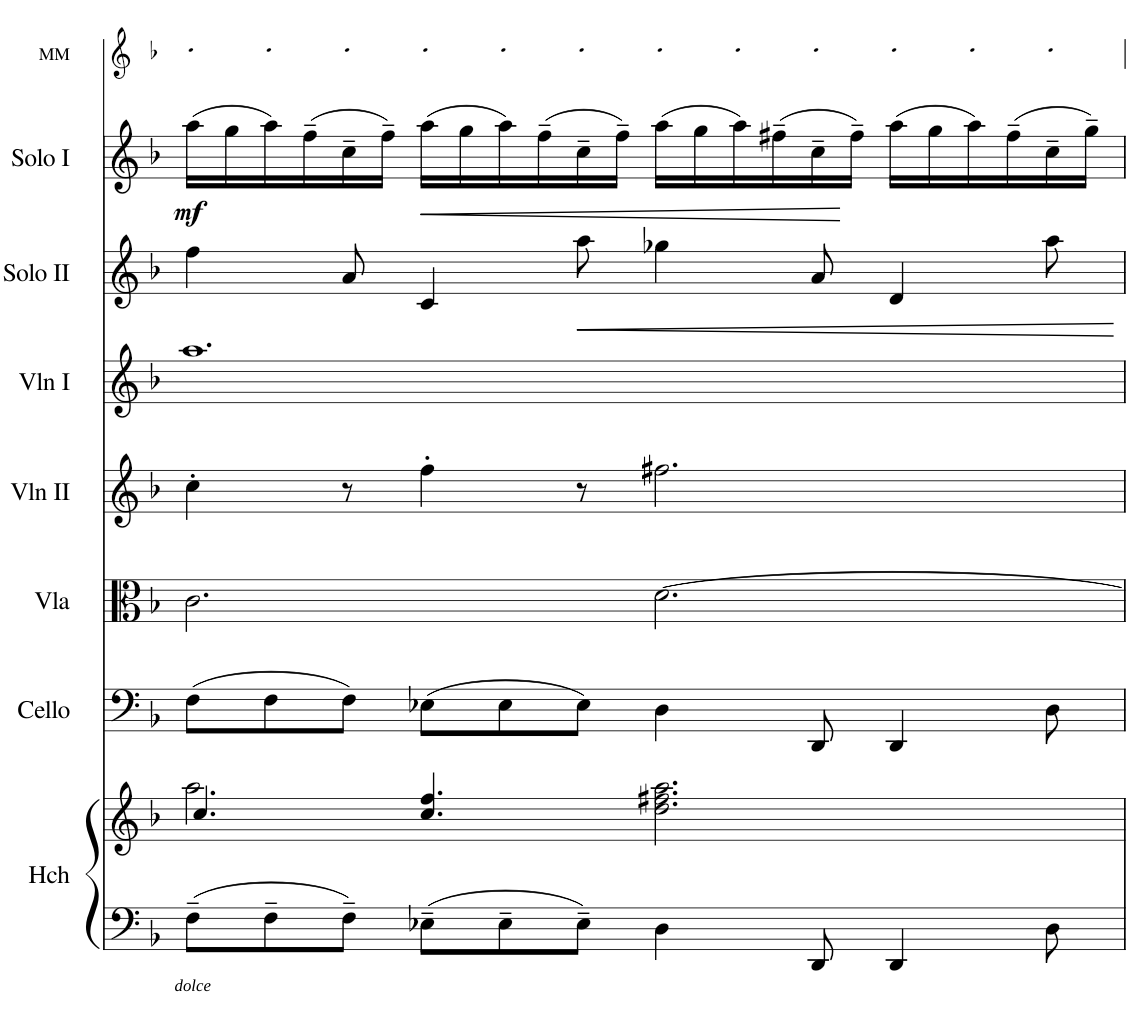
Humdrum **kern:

**kern	**kern	**dynam	**kern	**kern	**kern	**kern	**kern	**dynam	**kern	**dynam	**kern
*part8	*part8	*part8	*part7	*part6	*part5	*part4	*part3	*part3	*part2	*part2	*part1
*staff9	*staff8	*staff8/9	*staff7	*staff6	*staff5	*staff4	*staff3	*staff3	*staff2	*staff2	*staff1
*I"Harpsichord	*	*	*I"Cello	*I"Viola	*I"Violin II	*I"Violin I	*I"Solo II	*	*I"Solo I	*	*I"MM
*I'Hch	*	*	*I'Cello	*I'Vla	*I'Vln II	*I'Vln I	*I'Solo II	*	*I'Solo I	*	*I'MM
!!LO:PB:g=z
*clefF4	*clefG2	*	*clefF4	*clefC3	*clefG2	*clefG2	*clefG2	*	*clefG2	*	*clefG2
*k[b-]	*k[b-]	*	*k[b-]	*k[b-]	*k[b-]	*k[b-]	*k[b-]	*	*k[b-]	*	*k[b-]
*M12/8	*M12/8	*	*M12/8	*M12/8	*M12/8	*M12/8	*M12/8	*	*M12/8	*	*M12/8
=29	=29	=29	=29	=29	=29	=29	=29	=29	=29	=29	=29
*	*^	*	*	*	*	*	*	*	*	*	*
!	!	!	!LO:DY:b=2	!	!	!	!	!	!	!	!LO:DY:b	!
8F~\L	4.cc/	2.aa\	other-dynamics	(8F\L	2.c\	4cc'\	1.aa	4ff\	.	(16aa\LL	mf	8cc!L
.	.	.	.	.	.	.	.	.	.	16gg\	.	.
8F~\	.	.	.	8F\	.	.	.	.	.	16aa\)	.	8cc!
.	.	.	.	.	.	.	.	.	.	(16ff~\	.	.
8F~\J	.	.	.	8F\J)	.	8r	.	8a/	.	16cc~\	.	8cc!J
.	.	.	.	.	.	.	.	.	.	16ff~\JJ)	.	.
!	!	!	!	!	!	!	!	!	!	!	!LO:HP:b	!
8E-X~\L	4.cc/ 4.ff/	.	.	(8E-X\L	.	4ff'\	.	4c/	.	(16aa\LL	<	8cc!L
.	.	.	.	.	.	.	.	.	.	16gg\	.	.
8E-~\	.	.	.	8E-\	.	.	.	.	.	16aa\)	.	8cc!
.	.	.	.	.	.	.	.	.	.	(16ff~\	.	.
!	!	!	!	!	!	!	!	!	!LO:HP:b	!	!	!
8E-~\J	.	.	.	8E-\J)	.	8r	.	8aa\	<	16cc~\	.	8cc!J
.	.	.	.	.	.	.	.	.	.	16ff~\JJ)	.	.
4D\	2.dd\ 2.ff#X\ 2.aa\	2.ryy	.	4D\	[2.d\	2.ff#X\	.	4gg-X\	.	(16aa\LL	.	8cc!L
.	.	.	.	.	.	.	.	.	.	16gg\	.	.
.	.	.	.	.	.	.	.	.	.	16aa\)	.	8cc!
.	.	.	.	.	.	.	.	.	.	(16ff#X~\	.	.
8DD/	.	.	.	8DD/	.	.	.	8a/	.	16cc~\	.	8cc!J
.	.	.	.	.	.	.	.	.	.	16ff#~\JJ)	[	.
4DD/	.	.	.	4DD/	.	.	.	4d/	.	(16aa\LL	.	8cc!L
.	.	.	.	.	.	.	.	.	.	16gg\	.	.
.	.	.	.	.	.	.	.	.	.	16aa\)	.	8cc!
.	.	.	.	.	.	.	.	.	.	(16ff#~\	.	.
8D\	.	.	.	8D\	.	.	.	8aa\	.	16cc~\	.	8cc!J
.	.	.	.	.	.	.	.	.	.	16gg~\JJ)	.	.
*	*v	*v	*	*	*	*	*	*	*	*	*	*
.	.	.	.	.	.	.	.	[	.	.	.
=	=	=	=	=	=	=	=	=	=	=	=
*-	*-	*-	*-	*-	*-	*-	*-	*-	*-	*-	*-
